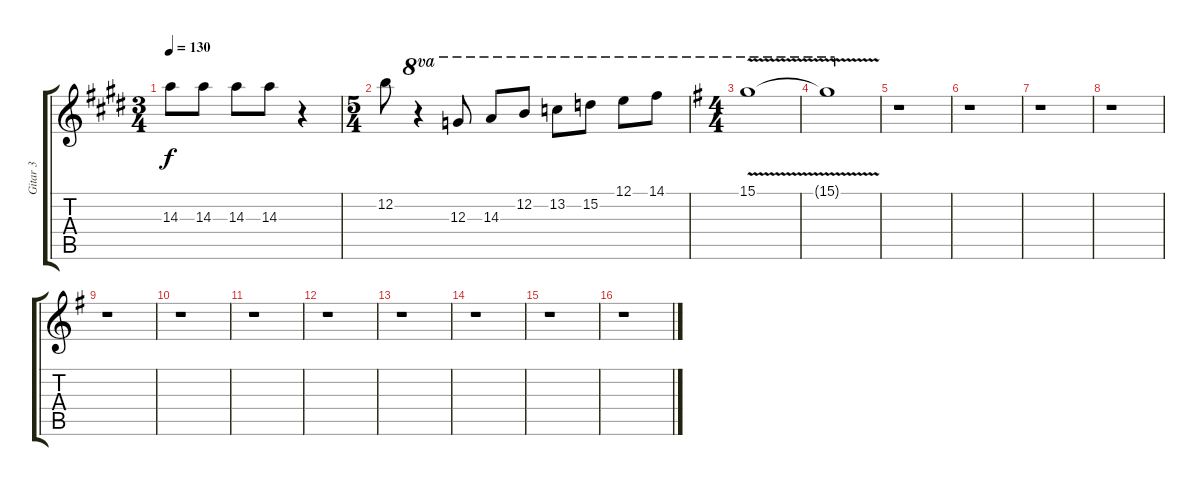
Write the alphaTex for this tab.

\track ("Gitar 3" "Gitar 3") {instrument overdrivenguitar}
\staff {score tabs}
\tuning (E4 B3 G3 D3 A2 E2) {hide}
\ts (3 4)
\tempo 130
\clef g2
\ks e
14.3.8{dy f} 14.3.8 14.3.8 14.3.8 r.4 |
\ts (5 4)
12.2.8 r.4{ot 8va} 12.3.8{ot 8va} 14.3.8{ot 8va} 12.2.8{ot 8va} 13.2.8{ot 8va} 15.2.8{ot 8va} 12.1.8{ot 8va} 14.1.8{ot 8va} |
\ts (4 4)
\ks g
15.1{v}.1{ot 8va} |
15.1{t}.1{ot 8va} |
r.1 |
r.1 |
r.1 |
r.1 |
r.1 |
r.1 |
r.1 |
r.1 |
r.1 |
r.1 |
r.1 |
r.1
